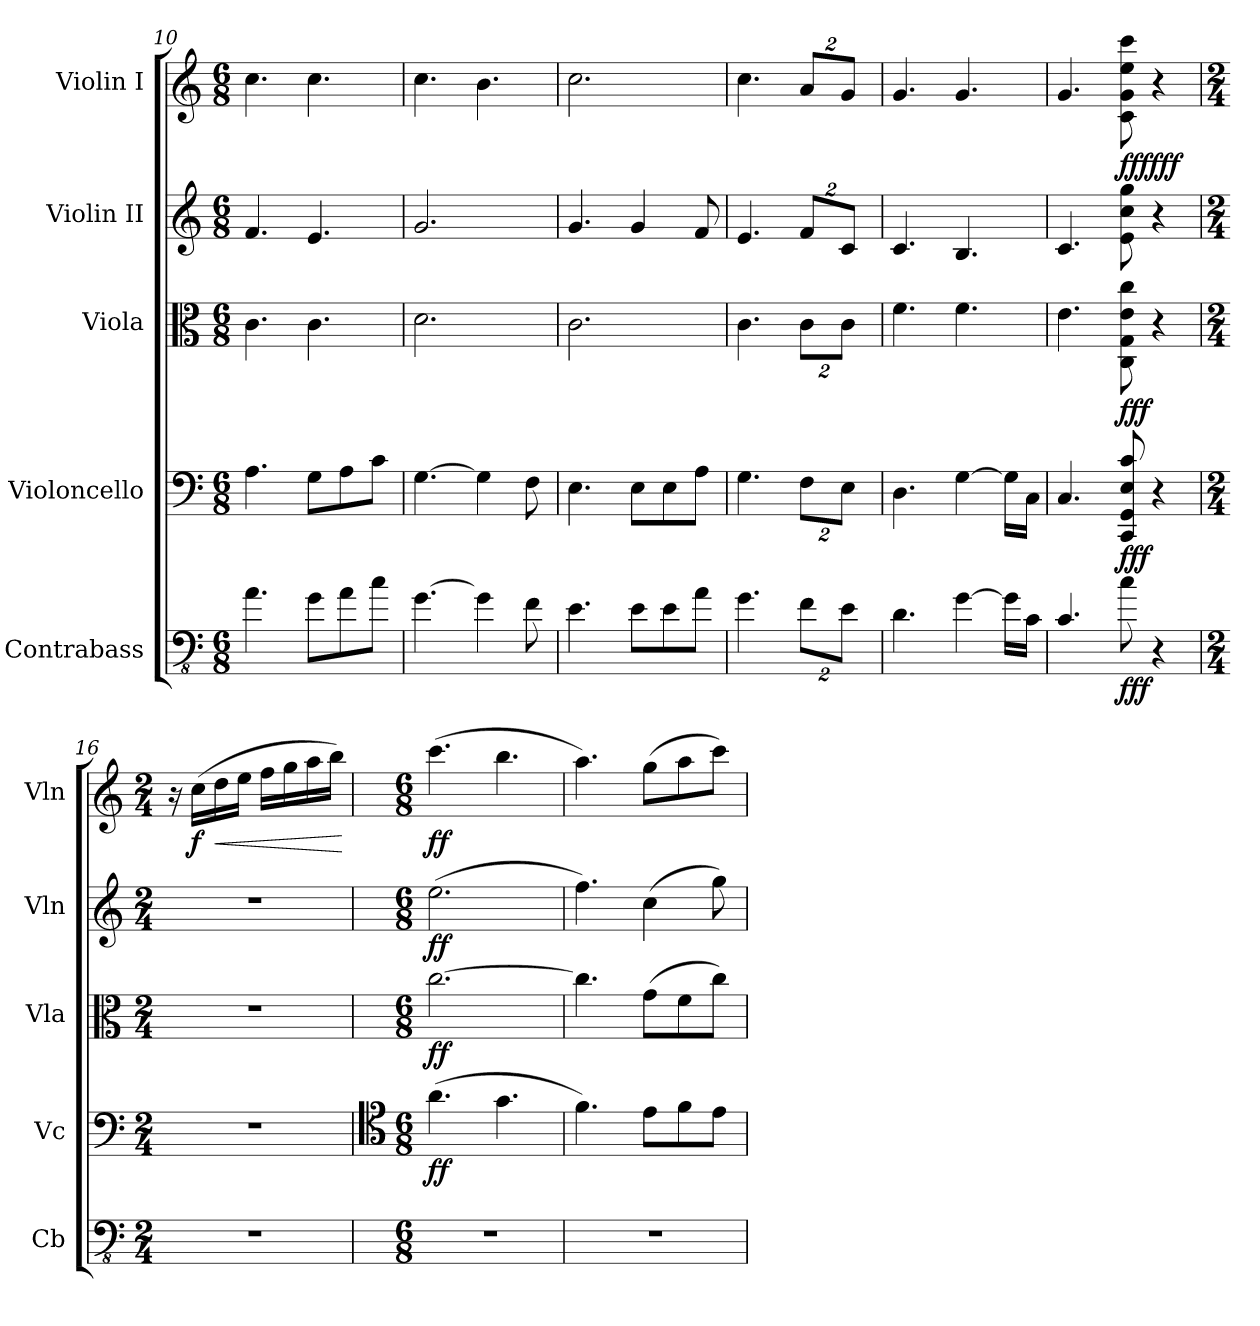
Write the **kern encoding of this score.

**kern	**dynam	**kern	**dynam	**kern	**dynam	**kern	**dynam	**kern	**dynam
*part5	*part5	*part4	*part4	*part3	*part3	*part2	*part2	*part1	*part1
*staff5	*staff5	*staff4	*staff4	*staff3	*staff3	*staff2	*staff2	*staff1	*staff1
*I"Contrabass	*	*I"Violoncello	*	*I"Viola	*	*I"Violin II	*	*I"Violin I	*
*I'Cb	*	*I'Vc	*	*I'Vla	*	*I'Vln	*	*I'Vln	*
*clefFv4	*	*clefF4	*	*clefC3	*	*clefG2	*	*clefG2	*
*ITrd7c12	*	*	*	*	*	*	*	*	*
*k[]	*	*k[]	*	*k[]	*	*k[]	*	*k[]	*
*M6/8	*	*M6/8	*	*M6/8	*	*M6/8	*	*M6/8	*
=10	=10	=10	=10	=10	=10	=10	=10	=10	=10
4.AA\	.	4.A\	.	4.c\	.	4.f/	.	4.cc\	.
8GG\L	.	8G\L	.	4.c\	.	4.e/	.	4.cc\	.
8AA\	.	8A\	.	.	.	.	.	.	.
8C\J	.	8c\J	.	.	.	.	.	.	.
=11	=11	=11	=11	=11	=11	=11	=11	=11	=11
[4.GG\	.	[4.G\	.	2.d\	.	2.g/	.	4.cc\	.
4GG\]	.	4G\]	.	.	.	.	.	4.b\	.
8FF\	.	8F\	.	.	.	.	.	.	.
=12	=12	=12	=12	=12	=12	=12	=12	=12	=12
4.EE\	.	4.E\	.	2.c\	.	4.g/	.	2.cc\	.
8EE\L	.	8E\L	.	.	.	4g/	.	.	.
8EE\	.	8E\	.	.	.	.	.	.	.
8AA\J	.	8A\J	.	.	.	8f/	.	.	.
=13	=13	=13	=13	=13	=13	=13	=13	=13	=13
4.GG\	.	4.G\	.	4.c\	.	4.e/	.	4.cc\	.
*Xbrackettup	*	*Xbrackettup	*	*Xbrackettup	*	*Xbrackettup	*	*Xbrackettup	*
16%3FF\L	.	16%3F\L	.	16%3c\L	.	16%3f/L	.	16%3a/L	.
16%3EE\J	.	16%3E\J	.	16%3c\J	.	16%3c/J	.	16%3g/J	.
=14	=14	=14	=14	=14	=14	=14	=14	=14	=14
4.DD\	.	4.D\	.	4.f\	.	4.c/	.	4.g/	.
[4GG\	.	[4G\	.	4.f\	.	4.B/	.	4.g/	.
16GG\LL]	.	16G\LL]	.	.	.	.	.	.	.
16CC\JJ	.	16C\JJ	.	.	.	.	.	.	.
=15	=15	=15	=15	=15	=15	=15	=15	=15	=15
4.CC/	.	4.C/	.	4.e\	.	4.c/	.	4.g/	.
!	!LO:DY:b	!	!LO:DY:b	!	!LO:DY:b	!	!LO:DY:b	!	!
!	!	!	!	!	!	!	!LO:DY:n=1:a	!	!
8C\	fff	8CC/ 8GG/ 8E/ 8c/	fff	8C\ 8G\ 8e\ 8cc\	fff	8e\ 8cc\ 8gg\	fff fff	8c\ 8g\ 8ee\ 8ccc\	.
4r	.	4r	.	4r	.	4r	.	4r	.
!!LO:LB:g=z
=16	=16	=16	=16	=16	=16	=16	=16	=16	=16
*M2/4	*	*M2/4	*	*M2/4	*	*M2/4	*	*M2/4	*
2r	.	2r	.	2r	.	2r	.	16r	.
!	!	!	!	!	!	!	!	!	!LO:DY:b
.	.	.	.	.	.	.	.	(16cc\LL	f
!	!	!	!	!	!	!	!	!	!LO:HP:b
.	.	.	.	.	.	.	.	16dd\	<
.	.	.	.	.	.	.	.	16ee\JJ	.
.	.	.	.	.	.	.	.	16ff\LL	.
.	.	.	.	.	.	.	.	16gg\	.
.	.	.	.	.	.	.	.	16aa\	.
.	.	.	.	.	.	.	.	16bb\JJ)	.
.	.	.	.	.	.	.	.	.	[
=17	=17	=17	=17	=17	=17	=17	=17	=17	=17
*	*	*clefC4	*	*	*	*	*	*	*
*M6/8	*	*M6/8	*	*M6/8	*	*M6/8	*	*M6/8	*
!	!	!	!LO:DY:b	!	!LO:DY:b	!	!LO:DY:b	!	!LO:DY:b
2.r	.	(4.a\	ff	[2.cc\	ff	(2.ee\	ff	(4.ccc\	ff
.	.	4.g\	.	.	.	.	.	4.bb\	.
=18	=18	=18	=18	=18	=18	=18	=18	=18	=18
2.r	.	4.f\)	.	4.cc\]	.	4.ff\)	.	4.aa\)	.
.	.	8e\L	.	(8g\L	.	(4cc\	.	(8gg\L	.
.	.	8f\	.	8f\	.	.	.	8aa\	.
.	.	8e\J	.	8cc\J)	.	8gg\)	.	8ccc\J)	.
=	=	=	=	=	=	=	=	=	=
*-	*-	*-	*-	*-	*-	*-	*-	*-	*-
